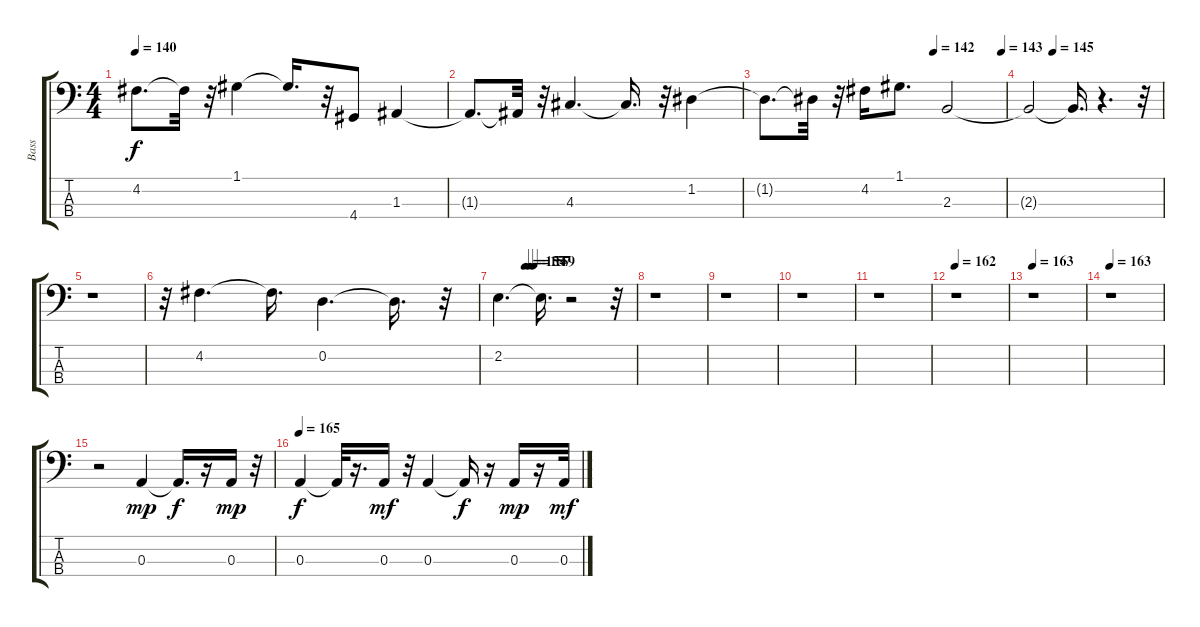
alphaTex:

\track ("Bass " "Bass ") {instrument electricbassfinger}
\staff {score tabs}
\tuning (G2 D2 A1 E1) {hide}
\ts (4 4)
\tempo 140
\clef f4
\ks c
4.2{t}.8{d dy f} 4.2{t}.32 r.32 1.1.4 1.1{t}.16{d} r.32 4.4.8 1.3.4 |
1.3{t}.8{d} 1.3{t}.32 r.32 4.3.4{d} 4.3{t}.16{d} r.32 1.2.4 |
\tempo (142 0.703125)
\tempo (143 0.984375)
1.2{t}.8{d} 1.2{t}.32 r.32 4.2.16 1.1.8{d} 2.3.2 |
\tempo (145 0.1875)
2.3{t}.2 2.3{t}.16{d} r.4{d} r.32 |
r.1 |
r.32 4.2.4{d} 4.2{t}.16{d} 0.2.4{d} 0.2{t}.16{d} r.32 |
\tempo (154 0.203125)
\tempo (157 0.234375)
\tempo (159 0.265625)
2.2.4{d} 2.2{t}.16{d} r.2 r.32 |
r.1 |
r.1 |
r.1 |
r.1 |
\tempo 162
r.1 |
\tempo 163
r.1 |
\tempo 163
r.1 |
r.2 0.3.4{dy mp volume 13} 0.3{t}.16{d dy f} r.16 0.3.16{dy mp} r.32 |
\tempo 165
0.3.4{dy f} 0.3{t}.32 r.16{d} 0.3.16{dy mf} r.32 0.3.4 0.3{t}.16{dy f} r.16 0.3.16{dy mp} r.16 0.3.32{dy mf}
